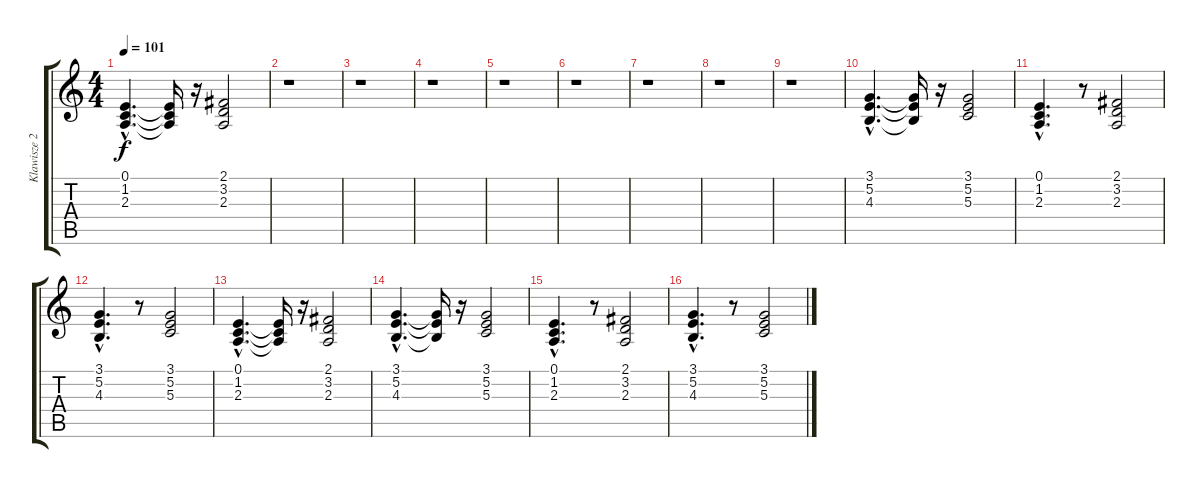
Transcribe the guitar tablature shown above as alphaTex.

\track ("Klawisze 2" "Klawisze 2") {instrument pad1newage}
\staff {score tabs}
\tuning (E4 B3 G3 D3 A2 E2) {hide}
\ts (4 4)
\tempo 101
\clef g2
\ks c
(0.1{hac} 1.2{hac} 2.3{hac}).4{d dy f} (0.1{t} 1.2{t} 2.3{t}).16 r.16 (2.1 3.2 2.3).2 |
r.1 |
r.1 |
r.1 |
r.1 |
r.1 |
r.1 |
r.1 |
r.1 |
(3.1{hac} 5.2{hac} 4.3{hac}).4{d} (3.1{t} 5.2{t} 4.3{t}).16 r.16 (3.1 5.2 5.3).2 |
(0.1{hac} 1.2{hac} 2.3{hac}).4{d} r.8 (2.1 3.2 2.3).2 |
(3.1{hac} 5.2{hac} 4.3{hac}).4{d} r.8 (3.1 5.2 5.3).2 |
(0.1{hac} 1.2{hac} 2.3{hac}).4{d} (0.1{t} 1.2{t} 2.3{t}).16 r.16 (2.1 3.2 2.3).2 |
(3.1{hac} 5.2{hac} 4.3{hac}).4{d} (3.1{t} 5.2{t} 4.3{t}).16 r.16 (3.1 5.2 5.3).2 |
(0.1{hac} 1.2{hac} 2.3{hac}).4{d} r.8 (2.1 3.2 2.3).2 |
(3.1{hac} 5.2{hac} 4.3{hac}).4{d} r.8 (3.1 5.2 5.3).2
